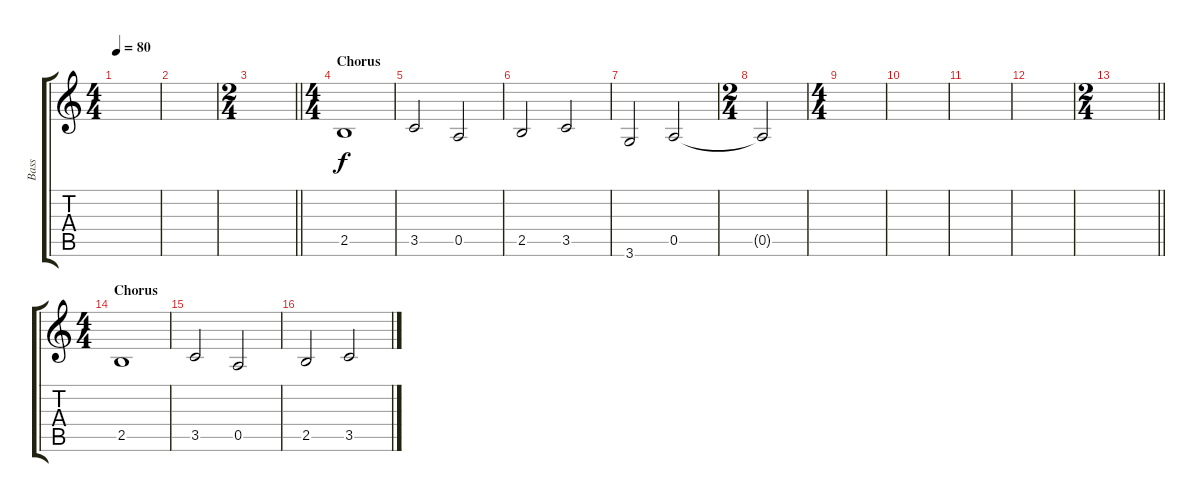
\track ("Bass" "Bass") {instrument electricbasspick}
\staff {score tabs}
\tuning (E4 B3 G3 D3 A2 E2) {hide}
\ts (4 4)
\tempo 80
\clef g2
\ks c
|
|
\ts (2 4)
\barLineRight lightlight
|
\ts (4 4)
\section ("" "Chorus")
2.5.1 |
3.5.2 0.5.2 |
2.5.2 3.5.2 |
3.6.2 0.5.2 |
\ts (2 4)
0.5{t}.2 |
\ts (4 4)
|
|
|
|
\ts (2 4)
\barLineRight lightlight
|
\ts (4 4)
\section ("" "Chorus")
2.5.1 |
3.5.2 0.5.2 |
2.5.2 3.5.2
